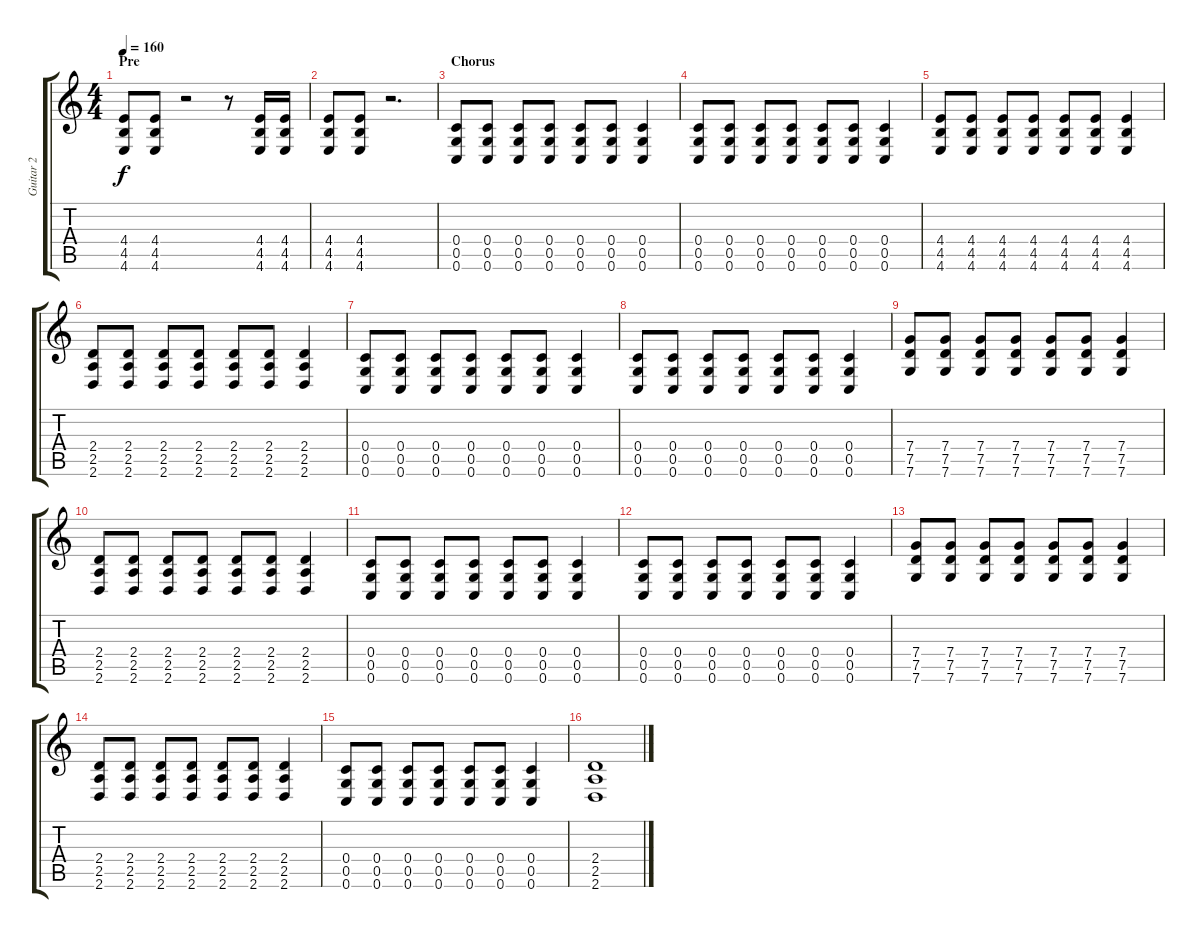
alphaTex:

\track ("Guitar 2" "Guitar 2") {instrument electricguitarclean}
\staff {score tabs}
\tuning (D4 A3 F3 C3 G2 C2) {hide}
\ts (4 4)
\section ("" "Pre")
\tempo 160
\clef g2
\ks c
(4.4 4.5 4.6).8{dy f volume 15 balance 8 instrument distortionguitar} (4.4 4.5 4.6).8 r.2 r.8 (4.4 4.5 4.6).16 (4.4 4.5 4.6).16 |
(4.4 4.5 4.6).8 (4.4 4.5 4.6).8 r.2{d} |
\section ("" "Chorus")
(0.4 0.5 0.6).8 (0.4 0.5 0.6).8 (0.4 0.5 0.6).8 (0.4 0.5 0.6).8 (0.4 0.5 0.6).8 (0.4 0.5 0.6).8 (0.4 0.5 0.6).4 |
(0.4 0.5 0.6).8 (0.4 0.5 0.6).8 (0.4 0.5 0.6).8 (0.4 0.5 0.6).8 (0.4 0.5 0.6).8 (0.4 0.5 0.6).8 (0.4 0.5 0.6).4 |
(4.4 4.5 4.6).8 (4.4 4.5 4.6).8 (4.4 4.5 4.6).8 (4.4 4.5 4.6).8 (4.4 4.5 4.6).8 (4.4 4.5 4.6).8 (4.4 4.5 4.6).4 |
(2.4 2.5 2.6).8 (2.4 2.5 2.6).8 (2.4 2.5 2.6).8 (2.4 2.5 2.6).8 (2.4 2.5 2.6).8 (2.4 2.5 2.6).8 (2.4 2.5 2.6).4 |
(0.4 0.5 0.6).8 (0.4 0.5 0.6).8 (0.4 0.5 0.6).8 (0.4 0.5 0.6).8 (0.4 0.5 0.6).8 (0.4 0.5 0.6).8 (0.4 0.5 0.6).4 |
(0.4 0.5 0.6).8 (0.4 0.5 0.6).8 (0.4 0.5 0.6).8 (0.4 0.5 0.6).8 (0.4 0.5 0.6).8 (0.4 0.5 0.6).8 (0.4 0.5 0.6).4 |
(7.4 7.5 7.6).8 (7.4 7.5 7.6).8 (7.4 7.5 7.6).8 (7.4 7.5 7.6).8 (7.4 7.5 7.6).8 (7.4 7.5 7.6).8 (7.4 7.5 7.6).4 |
(2.4 2.5 2.6).8 (2.4 2.5 2.6).8 (2.4 2.5 2.6).8 (2.4 2.5 2.6).8 (2.4 2.5 2.6).8 (2.4 2.5 2.6).8 (2.4 2.5 2.6).4 |
(0.4 0.5 0.6).8 (0.4 0.5 0.6).8 (0.4 0.5 0.6).8 (0.4 0.5 0.6).8 (0.4 0.5 0.6).8 (0.4 0.5 0.6).8 (0.4 0.5 0.6).4 |
(0.4 0.5 0.6).8 (0.4 0.5 0.6).8 (0.4 0.5 0.6).8 (0.4 0.5 0.6).8 (0.4 0.5 0.6).8 (0.4 0.5 0.6).8 (0.4 0.5 0.6).4 |
(7.4 7.5 7.6).8 (7.4 7.5 7.6).8 (7.4 7.5 7.6).8 (7.4 7.5 7.6).8 (7.4 7.5 7.6).8 (7.4 7.5 7.6).8 (7.4 7.5 7.6).4 |
(2.4 2.5 2.6).8 (2.4 2.5 2.6).8 (2.4 2.5 2.6).8 (2.4 2.5 2.6).8 (2.4 2.5 2.6).8 (2.4 2.5 2.6).8 (2.4 2.5 2.6).4 |
(0.4 0.5 0.6).8 (0.4 0.5 0.6).8 (0.4 0.5 0.6).8 (0.4 0.5 0.6).8 (0.4 0.5 0.6).8 (0.4 0.5 0.6).8 (0.4 0.5 0.6).4 |
(2.4 2.5 2.6).1
